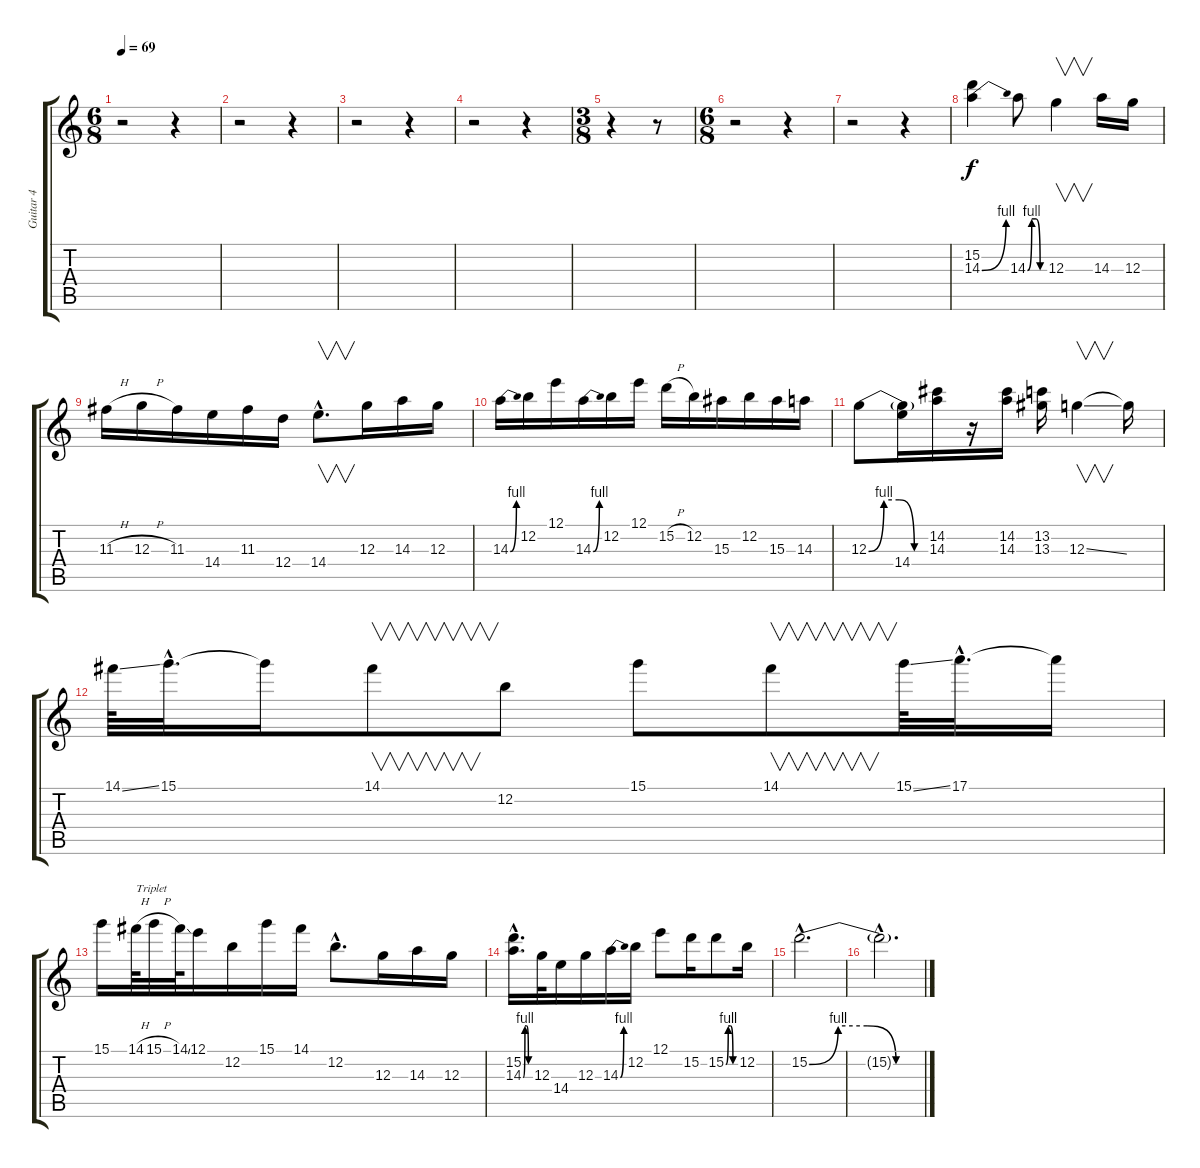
\track ("Guitar 4" "Guitar 4") {instrument distortionguitar}
\staff {score tabs}
\tuning (E4 B3 G3 D3 A2 E2) {hide}
\ts (6 8)
\tempo 69
\clef g2
\ks c
r.2{dy f} r.4 |
r.2 r.4 |
r.2 r.4 |
r.2 r.4 |
\ts (3 8)
r.4 r.8 |
\ts (6 8)
r.2 r.4 |
r.2 r.4 |
(15.2 14.3{be (bend 0 0 60 4)}).4 14.3{be (custom 0 0 15 4 30 4 45 0 60 0)}.8 12.3.4{v} 14.3.16 12.3.16 |
11.3{h}.16 12.3{h}.16 11.3.16 14.4.16 11.3.16 12.4.16 14.4{hac}.8{v d} 12.3.16 14.3.16 12.3.16 |
14.3{be (bend 0 0 60 4)}.16 12.2.16 12.1.16 14.3{be (bend 0 0 60 4)}.16 12.2.16 12.1.16 15.2{h}.16 12.2.16 15.3.16 12.2.16 15.3.16 14.3.16 |
12.3{be (custom 0 0 15 4 30 4 45 0 60 0)}.8 (12.3{t} 14.4).16 (14.2 14.3).16 r.16 (14.2 14.3).16 (13.2 13.3).16 12.3{ss}.4{v} 12.3{t}.16 |
14.1{ss}.64 15.1{hac}.32{d} 15.1{t}.16 14.1.8{v} 12.2.8 15.1.8 14.1.8{v} 15.1{ss}.64 17.1{hac}.32{d} 17.1{t}.16 |
15.1.16 14.1{h}.64{txt "Triplet"} 15.1{h}.32 14.1{ss}.64 12.1.16 12.2.16 15.1.16 14.1.16 12.2{hac}.8{d} 12.3.16 14.3.16 12.3.16 |
(15.2{hac} 14.3{be (custom 0 0 15 4 30 4 45 0 60 0) hac}).16{d} 12.3.32 14.4.16 12.3.16 14.3{be (bend 0 0 60 4)}.16 12.2.16 12.1.8 15.2.16 15.2{be (custom 0 0 15 4 30 4 45 0 60 0)}.8 12.2.16 |
15.2{be (custom 0 0 15 4 30 4 45 0 60 0) hac}.2{d} |
15.2{hac t}.2{d}
